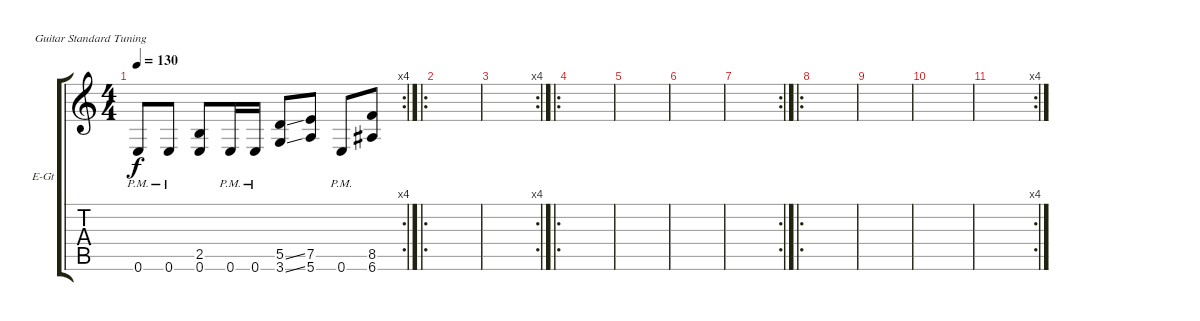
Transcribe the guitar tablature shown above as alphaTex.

\bracketExtendMode groupsimilarinstruments
\firstSystemTrackNameOrientation horizontal
\otherSystemsTrackNameOrientation horizontal
\track ("Clean guitar" "E-Gt") {instrument electricguitarclean}
\staff {score tabs}
\tuning (E4 B3 G3 D3 A2 E2)
\rc 4
\ts (4 4)
\tempo 130
\clef g2
\scale
0.333333
\ks c
0.6{pm}.8{dy f} 0.6{pm}.8 (2.5 0.6).8 0.6{pm}.16 0.6{pm}.16 (5.5{ss} 3.6{ss}).8 (7.5 5.6).8 0.6{pm}.8 (8.5 6.6).8 |
\ro
\scale
0.342723 |
\rc 4
\scale
0.314554 |
\ro
\scale
0.342723 |
\scale
0.322751 |
\scale
0.322751 |
\rc 2
\scale
0.354497 |
\ro
\scale
0.333333 |
\scale
0.333333 |
\scale
0.333333 |
\rc 4
